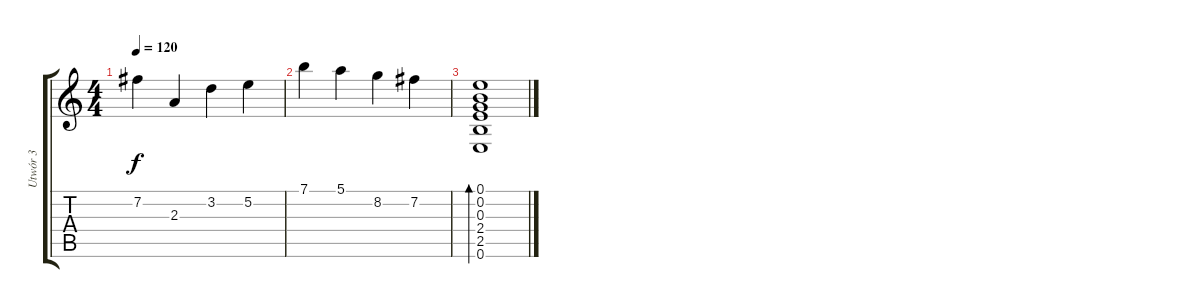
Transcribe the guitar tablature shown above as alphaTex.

\track ("Utwór 3" "Utwór 3") {instrument overdrivenguitar}
\staff {score tabs}
\tuning (E4 B3 G3 D3 A2 E2) {hide}
\ts (4 4)
\tempo 120
\clef g2
\ks c
7.2.4{dy f} 2.3.4 3.2.4 5.2.4 |
7.1.4 5.1.4 8.2.4 7.2.4 |
(0.1 0.2 0.3 2.4 2.5 0.6).1{bd 60}
